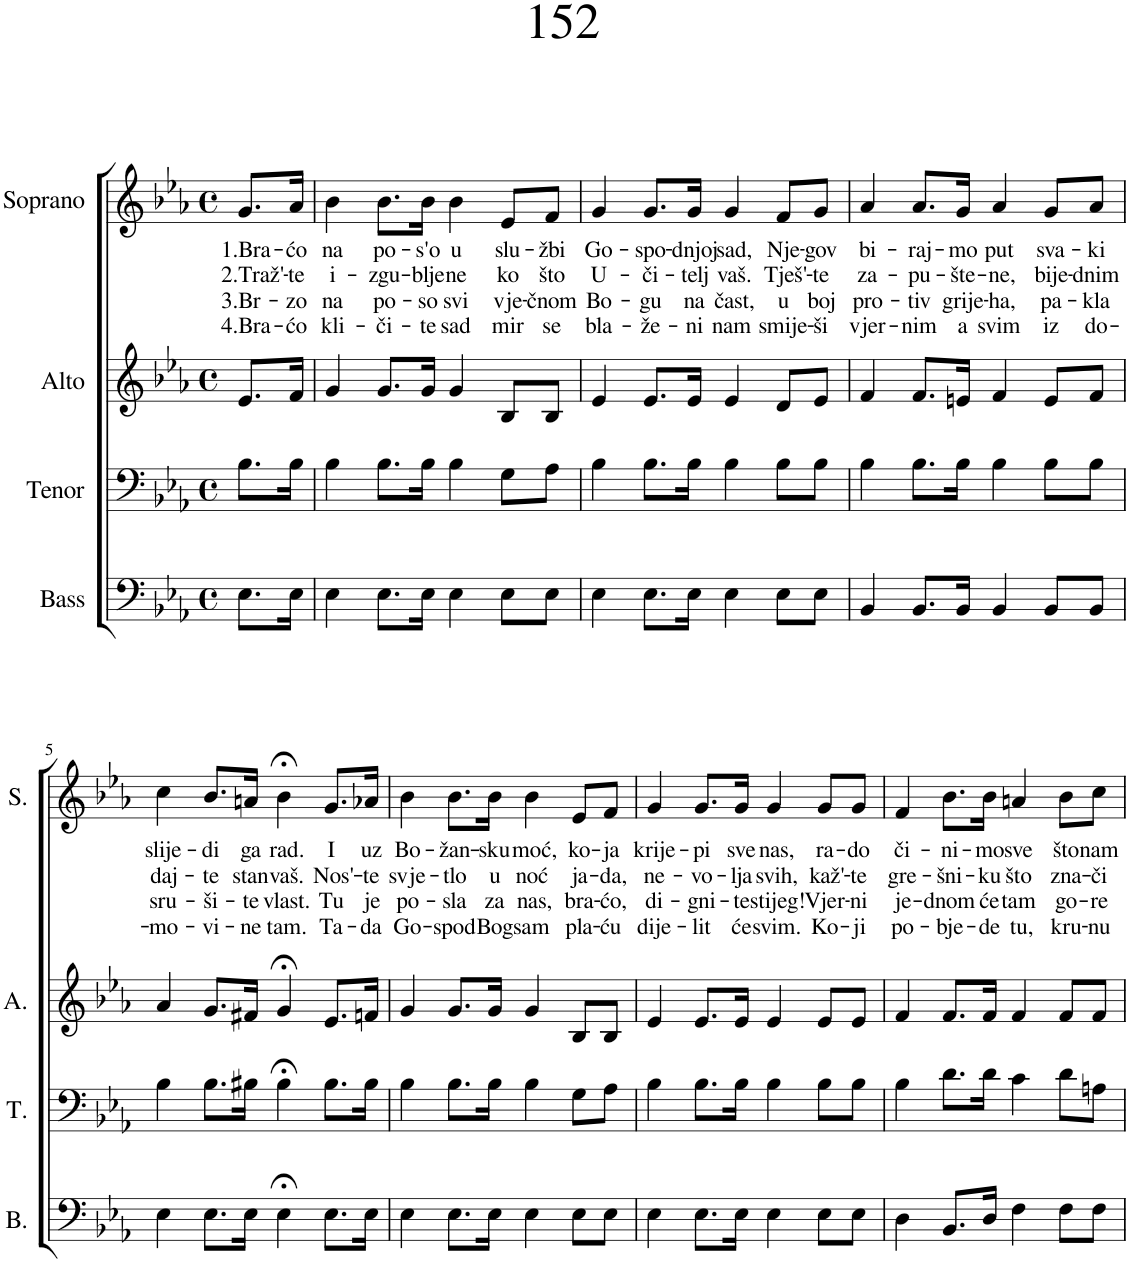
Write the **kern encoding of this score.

**kern	**kern	**kern	**kern	**text	**text	**text	**text
*part4	*part3	*part2	*part1	*part1	*part1	*part1	*part1
*staff4	*staff3	*staff2	*staff1	*staff1	*staff1	*staff1	*staff1
*I"Bass	*I"Tenor	*I"Alto	*I"Soprano	*	*	*	*
*I'B.	*I'T.	*I'A.	*I'S.	*	*	*	*
*clefF4	*clefF4	*clefG2	*clefG2	*	*	*	*
*k[b-e-a-]	*k[b-e-a-]	*k[b-e-a-]	*k[b-e-a-]	*	*	*	*
*M4/4	*M4/4	*M4/4	*M4/4	*	*	*	*
*met(c)	*met(c)	*met(c)	*met(c)	*	*	*	*
=1	=1	=1	=1	=1	=1	=1	=1
!	!	!	!	!LO:LY:b	!LO:LY:b	!LO:LY:b	!LO:LY:b
8.E-\L	8.B-\L	8.e-/L	8.g/L	1.Bra-	2.Traž'-	3.Br-	4.Bra-
!	!	!	!	!LO:LY:b	!LO:LY:b	!LO:LY:b	!LO:LY:b
16E-\Jk	16B-\Jk	16f/Jk	16a-/Jk	-ćo	-te	-zo	-ćo
=2	=2	=2	=2	=2	=2	=2	=2
!	!	!	!	!LO:LY:b	!LO:LY:b	!LO:LY:b	!LO:LY:b
4E-\	4B-\	4g/	4b-\	na	i-	na	kli-
!	!	!	!	!LO:LY:b	!LO:LY:b	!LO:LY:b	!LO:LY:b
8.E-\L	8.B-\L	8.g/L	8.b-\L	po-	-zgu-	po-	-či-
!	!	!	!	!LO:LY:b	!LO:LY:b	!LO:LY:b	!LO:LY:b
16E-\Jk	16B-\Jk	16g/Jk	16b-\Jk	-s'o	-blje	-so	-te
!	!	!	!	!LO:LY:b	!LO:LY:b	!LO:LY:b	!LO:LY:b
4E-\	4B-\	4g/	4b-\	u	ne	svi	sad
!	!	!	!	!LO:LY:b	!LO:LY:b	!LO:LY:b	!LO:LY:b
8E-\L	8G\L	8B-/L	8e-/L	slu-	ko	vje-	mir
!	!	!	!	!LO:LY:b	!LO:LY:b	!LO:LY:b	!LO:LY:b
8E-\J	8A-\J	8B-/J	8f/J	-žbi	što	-čnom	se
=3	=3	=3	=3	=3	=3	=3	=3
!	!	!	!	!LO:LY:b	!LO:LY:b	!LO:LY:b	!LO:LY:b
4E-\	4B-\	4e-/	4g/	Go-	U-	Bo-	bla-
!	!	!	!	!LO:LY:b	!LO:LY:b	!LO:LY:b	!LO:LY:b
8.E-\L	8.B-\L	8.e-/L	8.g/L	-spo-	-či-	-gu	-že-
!	!	!	!	!LO:LY:b	!LO:LY:b	!LO:LY:b	!LO:LY:b
16E-\Jk	16B-\Jk	16e-/Jk	16g/Jk	-dnjoj	-telj	na	-ni
!	!	!	!	!LO:LY:b	!LO:LY:b	!LO:LY:b	!LO:LY:b
4E-\	4B-\	4e-/	4g/	sad,	vaš.	čast,	nam
!	!	!	!	!LO:LY:b	!LO:LY:b	!LO:LY:b	!LO:LY:b
8E-\L	8B-\L	8d/L	8f/L	Nje-	Tješ'-	u	smije-
!	!	!	!	!LO:LY:b	!LO:LY:b	!LO:LY:b	!LO:LY:b
8E-\J	8B-\J	8e-/J	8g/J	-gov	-te	boj	-ši
=4	=4	=4	=4	=4	=4	=4	=4
!	!	!	!	!LO:LY:b	!LO:LY:b	!LO:LY:b	!LO:LY:b
4BB-/	4B-\	4f/	4a-/	bi-	za-	pro-	vjer-
!	!	!	!	!LO:LY:b	!LO:LY:b	!LO:LY:b	!LO:LY:b
8.BB-/L	8.B-\L	8.f/L	8.a-/L	-raj-	-pu-	-tiv	-nim
!	!	!	!	!LO:LY:b	!LO:LY:b	!LO:LY:b	!LO:LY:b
16BB-/Jk	16B-\Jk	16en/Jk	16g/Jk	-mo	-šte-	grije-	a
!	!	!	!	!LO:LY:b	!LO:LY:b	!LO:LY:b	!LO:LY:b
4BB-/	4B-\	4f/	4a-/	put	-ne,	-ha,	svim
!	!	!	!	!LO:LY:b	!LO:LY:b	!LO:LY:b	!LO:LY:b
8BB-/L	8B-\L	8e/L	8g/L	sva-	bije-	pa-	iz
!	!	!	!	!LO:LY:b	!LO:LY:b	!LO:LY:b	!LO:LY:b
8BB-/J	8B-\J	8f/J	8a-/J	-ki	-dnim	-kla	do-
!!LO:LB:g=z
=5	=5	=5	=5	=5	=5	=5	=5
!	!	!	!	!LO:LY:b	!LO:LY:b	!LO:LY:b	!LO:LY:b
4E-\	4B-\	4a-/	4cc\	slije-	daj-	sru-	-mo-
!	!	!	!	!LO:LY:b	!LO:LY:b	!LO:LY:b	!LO:LY:b
8.E-\L	8.B-\L	8.g/L	8.b-/L	-di	-te	-ši-	-vi-
!	!	!	!	!LO:LY:b	!LO:LY:b	!LO:LY:b	!LO:LY:b
16E-\Jk	16B#X\Jk	16f#X/Jk	16an/Jk	ga	stan	-te	-ne
!	!	!	!	!LO:LY:b	!LO:LY:b	!LO:LY:b	!LO:LY:b
4E-;<\	4B#;<\	4g;</	4b-;<\	rad.	vaš.	vlast.	tam.
!	!	!	!	!LO:LY:b	!LO:LY:b	!LO:LY:b	!LO:LY:b
8.E-\L	8.B#\L	8.e-/L	8.g/L	I	Nos'-	Tu	Ta-
!	!	!	!	!LO:LY:b	!LO:LY:b	!LO:LY:b	!LO:LY:b
16E-\Jk	16B#\Jk	16fn/Jk	16a-X/Jk	uz	-te	je	-da
=6	=6	=6	=6	=6	=6	=6	=6
!	!	!	!	!LO:LY:b	!LO:LY:b	!LO:LY:b	!LO:LY:b
4E-\	4B-\	4g/	4b-\	Bo-	svje-	po-	Go-
!	!	!	!	!LO:LY:b	!LO:LY:b	!LO:LY:b	!LO:LY:b
8.E-\L	8.B-\L	8.g/L	8.b-\L	-žan-	-tlo	-sla	-spod
!	!	!	!	!LO:LY:b	!LO:LY:b	!LO:LY:b	!LO:LY:b
16E-\Jk	16B-\Jk	16g/Jk	16b-\Jk	-sku	u	za	Bog
!	!	!	!	!LO:LY:b	!LO:LY:b	!LO:LY:b	!LO:LY:b
4E-\	4B-\	4g/	4b-\	moć,	noć	nas,	sam
!	!	!	!	!LO:LY:b	!LO:LY:b	!LO:LY:b	!LO:LY:b
8E-\L	8G\L	8B-/L	8e-/L	ko-	ja-	bra-	pla-
!	!	!	!	!LO:LY:b	!LO:LY:b	!LO:LY:b	!LO:LY:b
8E-\J	8A-\J	8B-/J	8f/J	-ja	-da,	-ćo,	-ću
=7	=7	=7	=7	=7	=7	=7	=7
!	!	!	!	!LO:LY:b	!LO:LY:b	!LO:LY:b	!LO:LY:b
4E-\	4B-\	4e-/	4g/	krije-	ne-	di-	dije-
!	!	!	!	!LO:LY:b	!LO:LY:b	!LO:LY:b	!LO:LY:b
8.E-\L	8.B-\L	8.e-/L	8.g/L	-pi	-vo-	-gni-	-lit
!	!	!	!	!LO:LY:b	!LO:LY:b	!LO:LY:b	!LO:LY:b
16E-\Jk	16B-\Jk	16e-/Jk	16g/Jk	sve	-lja	-te	će
!	!	!	!	!LO:LY:b	!LO:LY:b	!LO:LY:b	!LO:LY:b
4E-\	4B-\	4e-/	4g/	nas,	svih,	stijeg!	svim.
!	!	!	!	!LO:LY:b	!LO:LY:b	!LO:LY:b	!LO:LY:b
8E-\L	8B-\L	8e-/L	8g/L	ra-	kaž'-	Vjer-	Ko-
!	!	!	!	!LO:LY:b	!LO:LY:b	!LO:LY:b	!LO:LY:b
8E-\J	8B-\J	8e-/J	8g/J	-do	-te	-ni	-ji
=8	=8	=8	=8	=8	=8	=8	=8
!	!	!	!	!LO:LY:b	!LO:LY:b	!LO:LY:b	!LO:LY:b
4D\	4B-\	4f/	4f/	či-	gre-	je-	po-
!	!	!	!	!LO:LY:b	!LO:LY:b	!LO:LY:b	!LO:LY:b
8.BB-/L	8.d\L	8.f/L	8.b-\L	-ni-	-šni-	-dnom	-bje-
!	!	!	!	!LO:LY:b	!LO:LY:b	!LO:LY:b	!LO:LY:b
16D/Jk	16d\Jk	16f/Jk	16b-\Jk	-mo	-ku	će	-de
!	!	!	!	!LO:LY:b	!LO:LY:b	!LO:LY:b	!LO:LY:b
4F\	4c\	4f/	4an/	sve	što	tam	tu,
!	!	!	!	!LO:LY:b	!LO:LY:b	!LO:LY:b	!LO:LY:b
8F\L	8d\L	8f/L	8b-\L	što	zna-	go-	kru-
!	!	!	!	!LO:LY:b	!LO:LY:b	!LO:LY:b	!LO:LY:b
8F\J	8An\J	8f/J	8cc\J	nam	-či	-re	-nu
=	=	=	=	=	=	=	=
*-	*-	*-	*-	*-	*-	*-	*-
